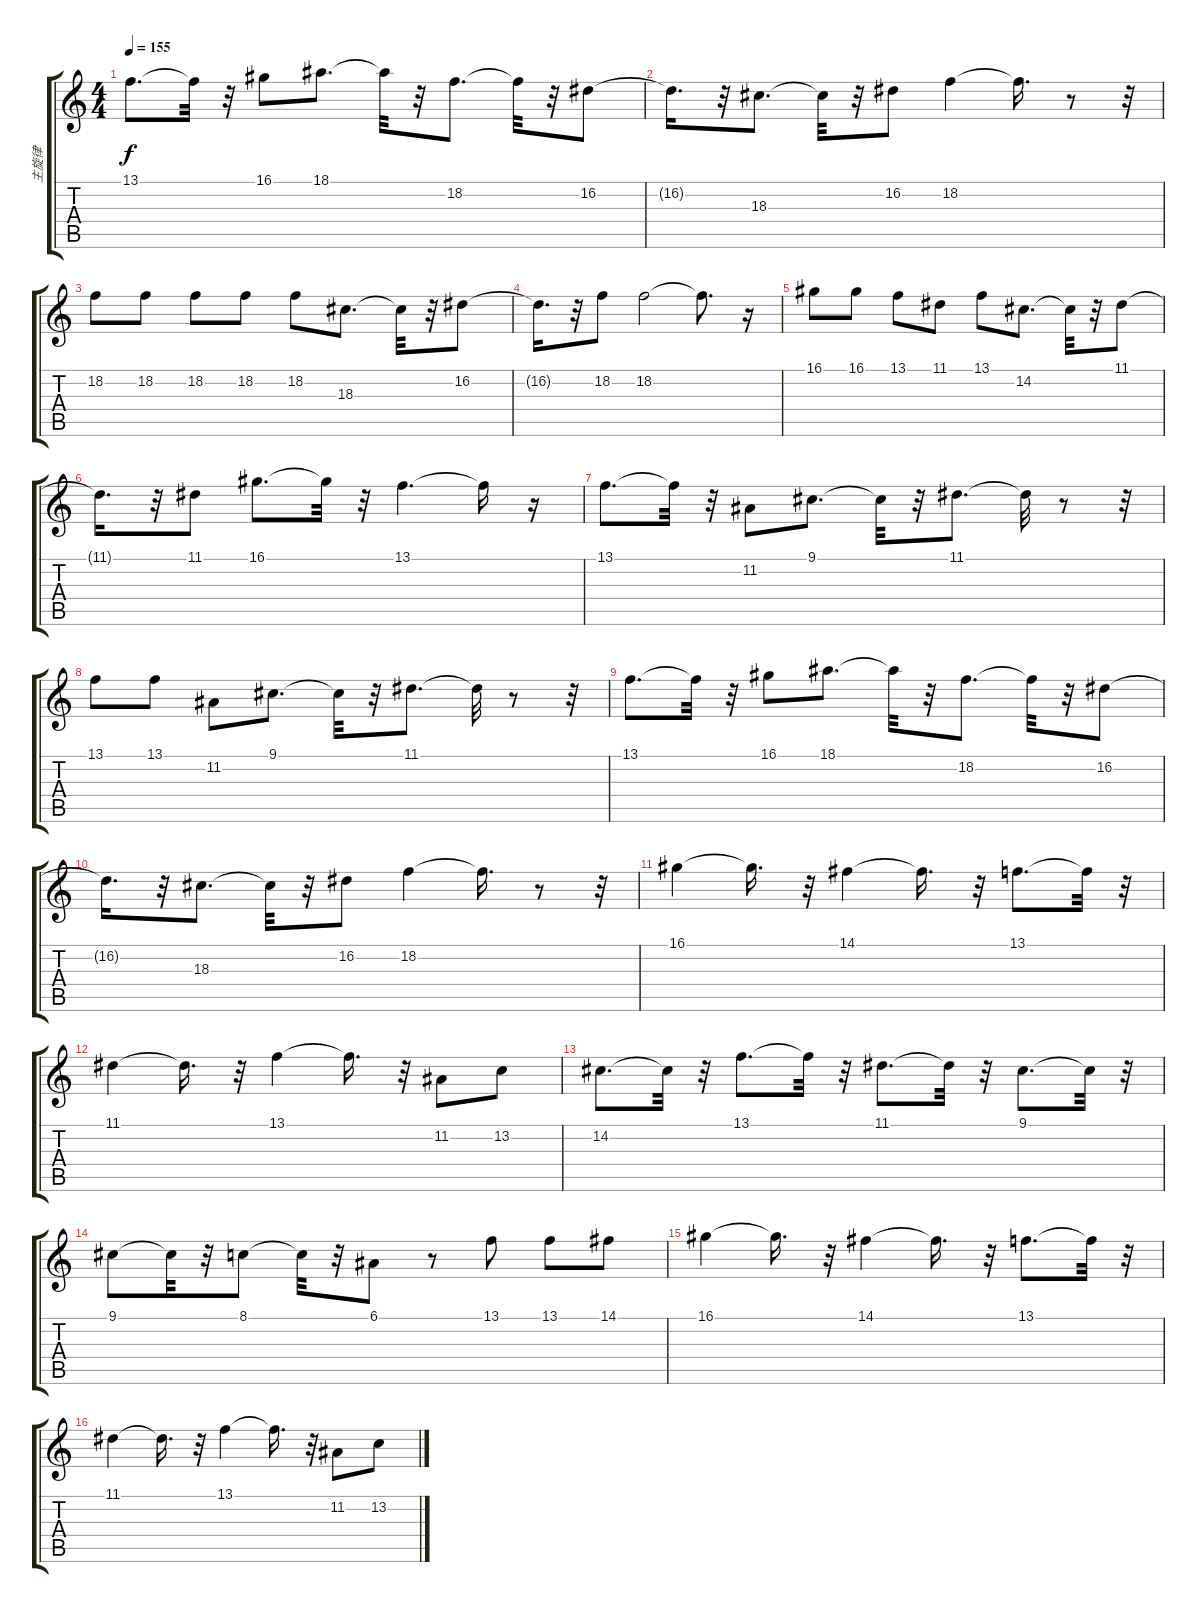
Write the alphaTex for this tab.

\track ("主旋律" "主旋律") {instrument vibraphone}
\staff {score tabs}
\tuning (E4 B3 G3 D3 A2 E2) {hide}
\ts (4 4)
\tempo 155
\clef g2
\ks c
13.1.8{d dy f} 13.1{t}.32 r.32 16.1.8 18.1.8{d} 18.1{t}.32 r.32 18.2.8{d} 18.2{t}.32 r.32 16.2.8 |
16.2{t}.16{d} r.32 18.3.8{d} 18.3{t}.32 r.32 16.2.8 18.2.4 18.2{t}.16{d} r.8 r.32 |
18.2.8 18.2.8 18.2.8 18.2.8 18.2.8 18.3.8{d} 18.3{t}.32 r.32 16.2.8 |
16.2{t}.16{d} r.32 18.2.8 18.2.2 18.2{t}.8{d} r.16 |
16.1.8 16.1.8 13.1.8 11.1.8 13.1.8 14.2.8{d} 14.2{t}.32 r.32 11.1.8 |
11.1{t}.16{d} r.32 11.1.8 16.1.8{d} 16.1{t}.32 r.32 13.1.4{d} 13.1{t}.16 r.16 |
13.1.8{d} 13.1{t}.32 r.32 11.2.8 9.1.8{d} 9.1{t}.32 r.32 11.1.8{d} 11.1{t}.32 r.8 r.32 |
13.1.8 13.1.8 11.2.8 9.1.8{d} 9.1{t}.32 r.32 11.1.8{d} 11.1{t}.32 r.8 r.32 |
13.1.8{d} 13.1{t}.32 r.32 16.1.8 18.1.8{d} 18.1{t}.32 r.32 18.2.8{d} 18.2{t}.32 r.32 16.2.8 |
16.2{t}.16{d} r.32 18.3.8{d} 18.3{t}.32 r.32 16.2.8 18.2.4 18.2{t}.16{d} r.8 r.32 |
16.1.4 16.1{t}.16{d} r.32 14.1.4 14.1{t}.16{d} r.32 13.1.8{d} 13.1{t}.32 r.32 |
11.1.4 11.1{t}.16{d} r.32 13.1.4 13.1{t}.16{d} r.32 11.2.8 13.2.8 |
14.2.8{d} 14.2{t}.32 r.32 13.1.8{d} 13.1{t}.32 r.32 11.1.8{d} 11.1{t}.32 r.32 9.1.8{d} 9.1{t}.32 r.32 |
9.1.8 9.1{t}.32 r.32 8.1.8 8.1{t}.32 r.32 6.1.8 r.8 13.1.8 13.1.8 14.1.8 |
16.1.4 16.1{t}.16{d} r.32 14.1.4 14.1{t}.16{d} r.32 13.1.8{d} 13.1{t}.32 r.32 |
11.1.4 11.1{t}.16{d} r.32 13.1.4 13.1{t}.16{d} r.32 11.2.8 13.2.8
